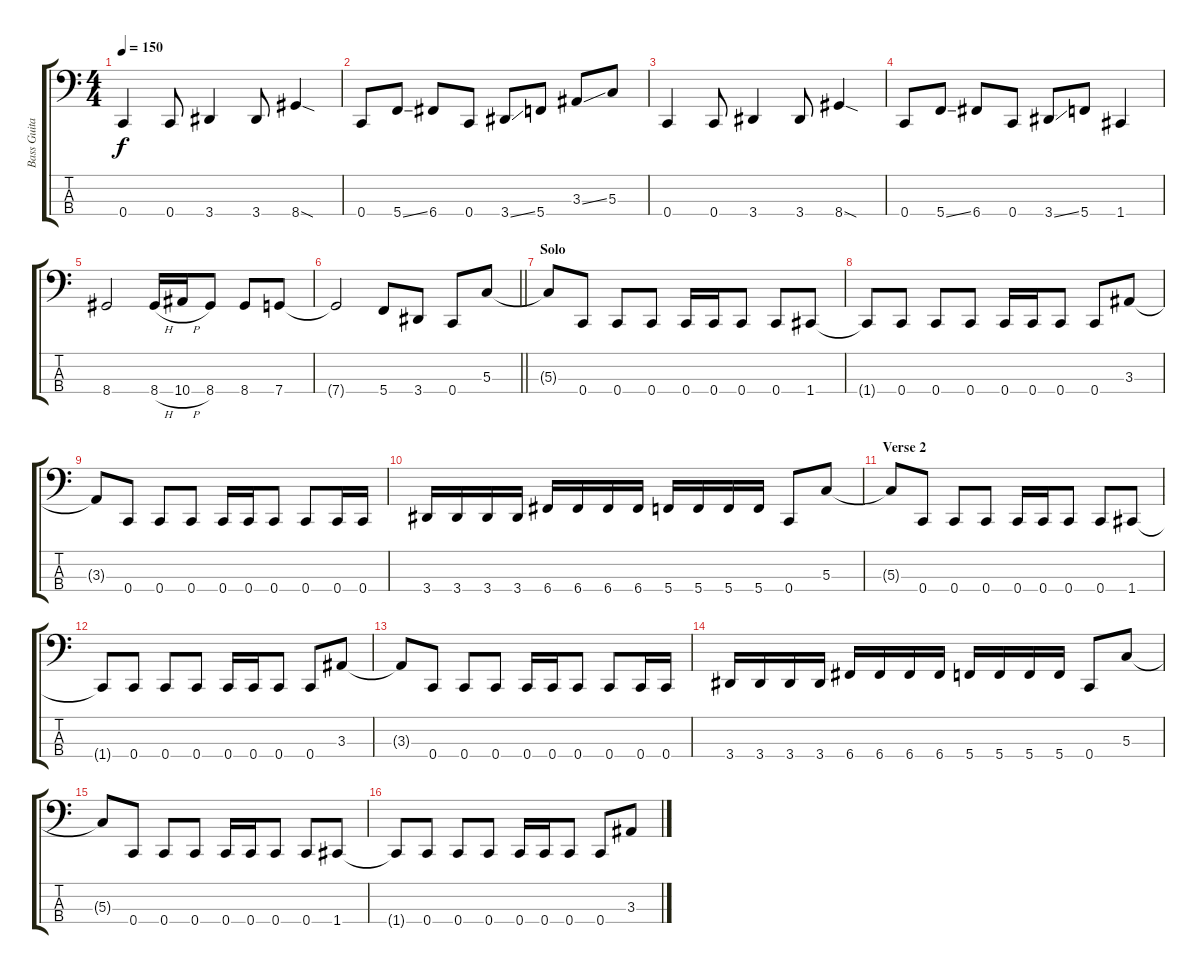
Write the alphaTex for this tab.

\track ("Bass Guitar" "Bass Guita") {instrument electricbasspick}
\staff {score tabs}
\tuning (F2 C2 G1 C1) {hide}
\ts (4 4)
\tempo 150
\clef f4
\ks c
0.4.4{dy f} 0.4.8 3.4.4 3.4.8 8.4{sod}.4 |
0.4.8 5.4{ss}.8 6.4.8 0.4.8 3.4{ss}.8 5.4.8 3.3{ss}.8 5.3.8 |
0.4.4 0.4.8 3.4.4 3.4.8 8.4{sod}.4 |
0.4.8 5.4{ss}.8 6.4.8 0.4.8 3.4{ss}.8 5.4.8 1.4.4 |
8.4.2 8.4{h}.16 10.4{h}.16 8.4.8 8.4.8 7.4.8 |
\barLineRight lightlight
7.4{t}.2 5.4.8 3.4.8 0.4.8 5.3.8 |
\section ("" "Solo")
5.3{t}.8 0.4.8 0.4.8 0.4.8 0.4.16 0.4.16 0.4.8 0.4.8 1.4.8 |
1.4{t}.8 0.4.8 0.4.8 0.4.8 0.4.16 0.4.16 0.4.8 0.4.8 3.3.8 |
3.3{t}.8 0.4.8 0.4.8 0.4.8 0.4.16 0.4.16 0.4.8 0.4.8 0.4.16 0.4.16 |
3.4.16 3.4.16 3.4.16 3.4.16 6.4.16 6.4.16 6.4.16 6.4.16 5.4.16 5.4.16 5.4.16 5.4.16 0.4.8 5.3.8 |
\section ("" "Verse 2")
5.3{t}.8 0.4.8 0.4.8 0.4.8 0.4.16 0.4.16 0.4.8 0.4.8 1.4.8 |
1.4{t}.8 0.4.8 0.4.8 0.4.8 0.4.16 0.4.16 0.4.8 0.4.8 3.3.8 |
3.3{t}.8 0.4.8 0.4.8 0.4.8 0.4.16 0.4.16 0.4.8 0.4.8 0.4.16 0.4.16 |
3.4.16 3.4.16 3.4.16 3.4.16 6.4.16 6.4.16 6.4.16 6.4.16 5.4.16 5.4.16 5.4.16 5.4.16 0.4.8 5.3.8 |
5.3{t}.8 0.4.8 0.4.8 0.4.8 0.4.16 0.4.16 0.4.8 0.4.8 1.4.8 |
1.4{t}.8 0.4.8 0.4.8 0.4.8 0.4.16 0.4.16 0.4.8 0.4.8 3.3.8
